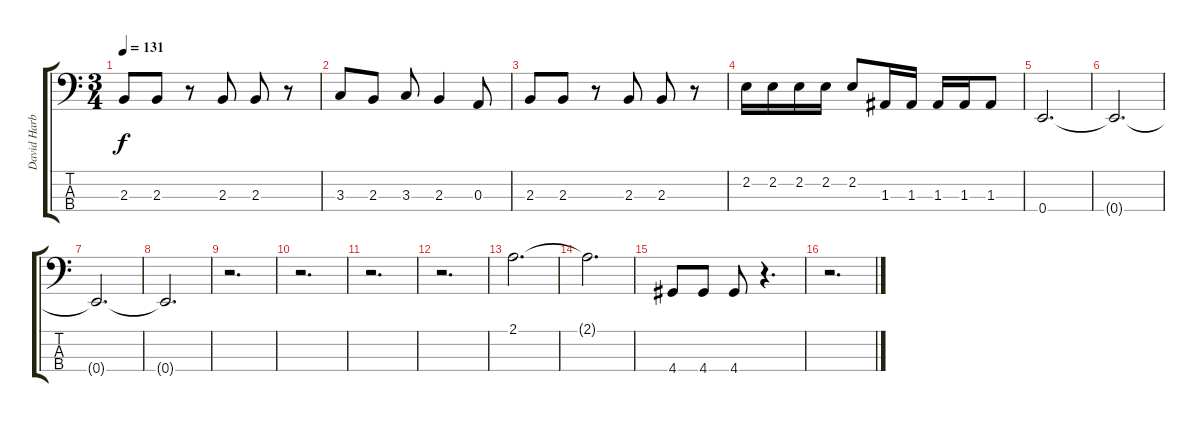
\track ("David Harbour" "David Harb") {instrument electricbassfinger}
\staff {score tabs}
\tuning (G2 D2 A1 E1) {hide}
\ts (3 4)
\tempo 131
\clef f4
\ks c
2.3.8{dy f} 2.3.8 r.8 2.3.8 2.3.8 r.8 |
3.3.8 2.3.8 3.3.8 2.3.4 0.3.8 |
2.3.8 2.3.8 r.8 2.3.8 2.3.8 r.8 |
2.2.16 2.2.16 2.2.16 2.2.16 2.2.8 1.3.16 1.3.16 1.3.16 1.3.16 1.3.8 |
0.4.2{d} |
0.4{t}.2{d} |
0.4{t}.2{d} |
0.4{t}.2{d} |
r.2{d} |
r.2{d} |
r.2{d} |
r.2{d} |
2.1.2{d} |
2.1{t}.2{d} |
4.4.8 4.4.8 4.4.8 r.4{d} |
r.2{d}
